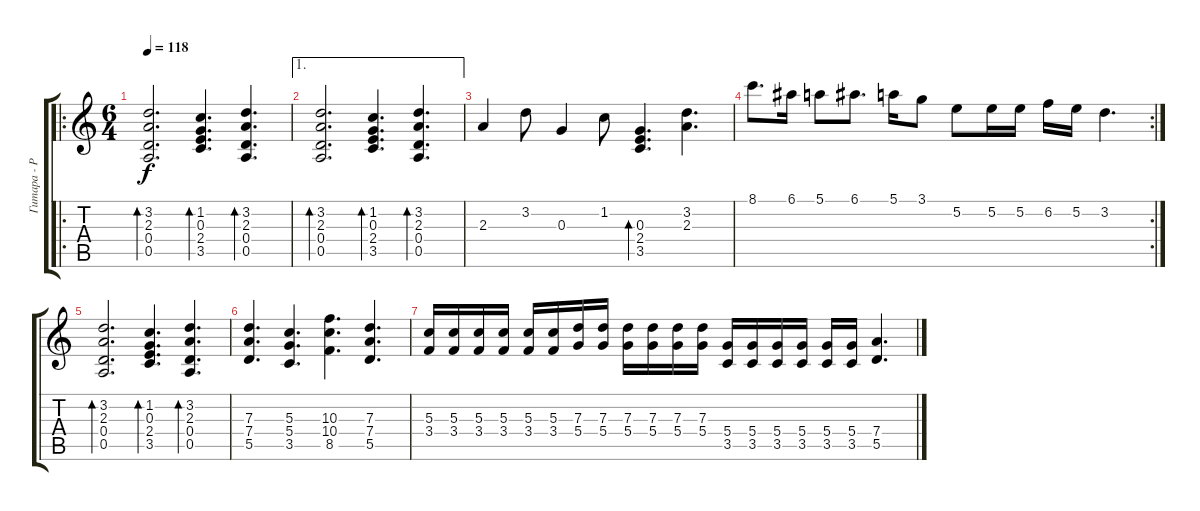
\track ("Гитара - Роман Захаров" "Гитара - Р") {instrument acousticguitarnylon}
\staff {score tabs}
\tuning (E4 B3 G3 D3 A2 E2) {hide}
\ro
\ts (6 4)
\tempo 118
\clef g2
\ks c
(3.2 2.3 0.4 0.5).2{d bd 60 dy f instrument acousticguitarnylon} (1.2 0.3 2.4 3.5).4{d bd 60} (3.2 2.3 0.4 0.5).4{d bd 60} |
\ae 1
(3.2 2.3 0.4 0.5).2{d bd 60} (1.2 0.3 2.4 3.5).4{d bd 60} (3.2 2.3 0.4 0.5).4{d bd 60} |
2.3.4 3.2.8 0.3.4 1.2.8 (0.3 2.4 3.5).4{d bd 60} (3.2 2.3).4{d} |
\rc 2
8.1.8{d} 6.1.16 5.1.8 6.1.8{d} 5.1.16 3.1.8 5.2.8 5.2.16 5.2.16 6.2.16 5.2.16 3.2.4{d} |
(3.2 2.3 0.4 0.5).2{d bd 60} (1.2 0.3 2.4 3.5).4{d bd 60} (3.2 2.3 0.4 0.5).4{d bd 60} |
(7.3 7.4 5.5).4{d instrument distortionguitar} (5.3 5.4 3.5).4{d} (10.3 10.4 8.5).4{d} (7.3 7.4 5.5).4{d} |
(5.3 3.4).16 (5.3 3.4).16 (5.3 3.4).16 (5.3 3.4).16 (5.3 3.4).16 (5.3 3.4).16 (7.3 5.4).16 (7.3 5.4).16 (7.3 5.4).16 (7.3 5.4).16 (7.3 5.4).16 (7.3 5.4).16 (5.4 3.5).16 (5.4 3.5).16 (5.4 3.5).16 (5.4 3.5).16 (5.4 3.5).16 (5.4 3.5).16 (7.4 5.5).4{d}
